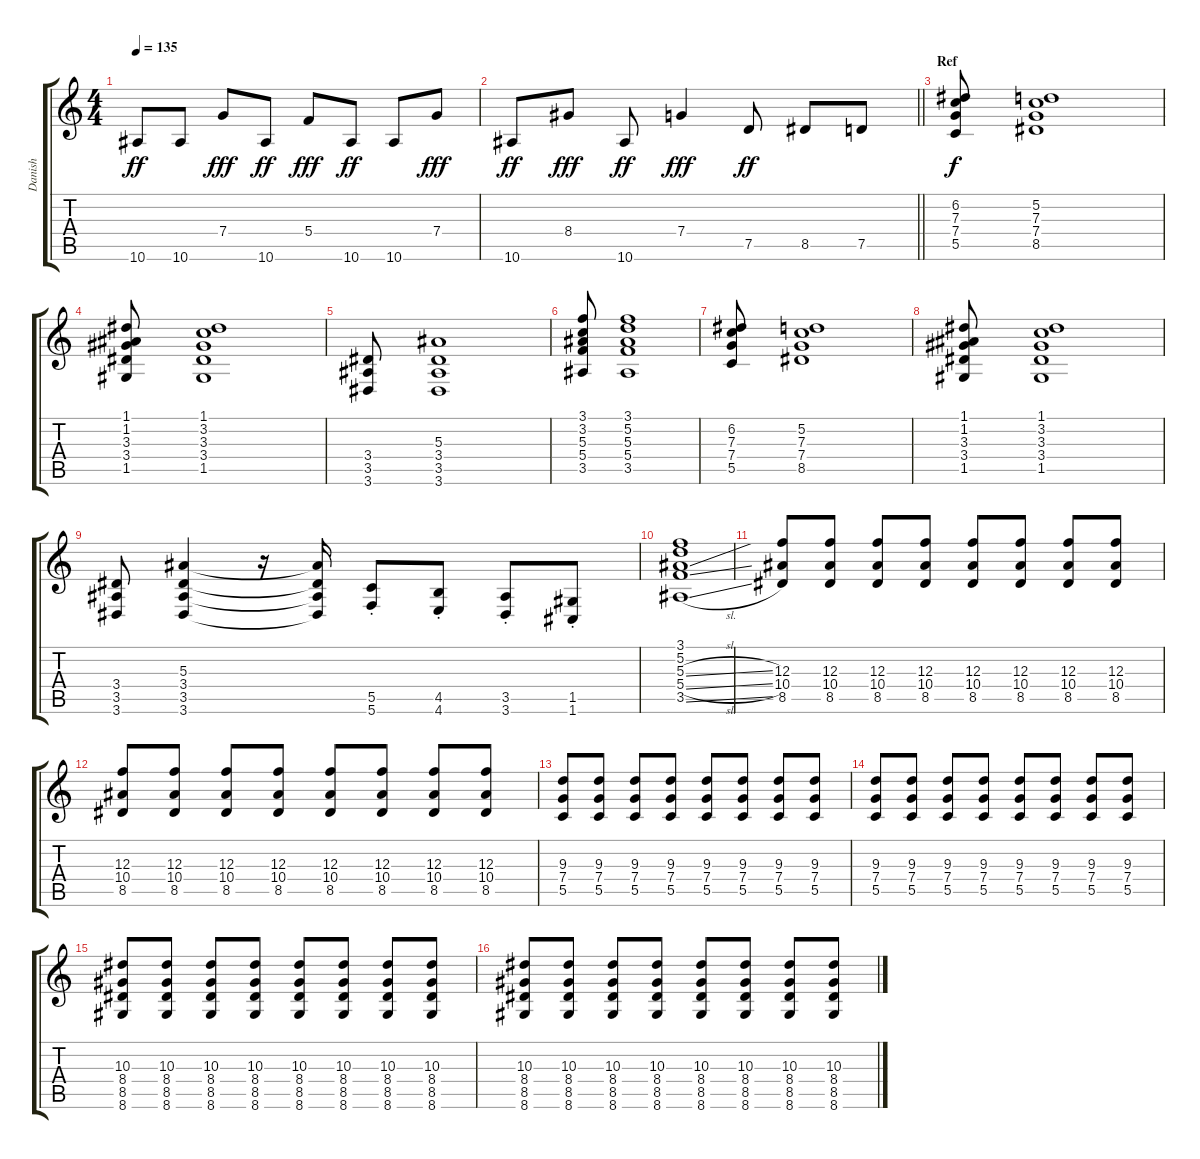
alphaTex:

\track ("Danish" "Danish") {instrument distortionguitar}
\staff {score tabs}
\tuning (D4 A3 F3 C3 G2 C2) {hide}
\ts (4 4)
\tempo 135
\clef g2
\ks c
10.6.8{dy ff} 10.6.8 7.4.8{dy fff} 10.6.8{dy ff} 5.4.8{dy fff} 10.6.8{dy ff} 10.6.8 7.4.8{dy fff} |
\barLineRight lightlight
10.6.8{dy ff} 8.4.8{dy fff} 10.6.8{dy ff} 7.4.4{dy fff} 7.5.8{dy ff} 8.5.8 7.5.8 |
\section ("" "Ref")
(6.2 7.3 7.4 5.5).8{dy f} (5.2 7.3 7.4 8.5).1 |
(1.1 1.2 3.3 3.4 1.5).8 (1.1 3.2 3.3 3.4 1.5).1 |
(3.4 3.5 3.6).8 (5.3 3.4 3.5 3.6).1 |
(3.1 3.2 5.3 5.4 3.5).8 (3.1 5.2 5.3 5.4 3.5).1 |
(6.2 7.3 7.4 5.5).8 (5.2 7.3 7.4 8.5).1 |
(1.1 1.2 3.3 3.4 1.5).8 (1.1 3.2 3.3 3.4 1.5).1 |
(3.4 3.5 3.6).8 (5.3 3.4 3.5 3.6).4 r.16 (5.3{t} 3.4{t} 3.5{t} 3.6{t}).16 (5.5{st} 5.6{st}).8 (4.5{st} 4.6{st}).8 (3.5{st} 3.6{st}).8 (1.5{st} 1.6{st}).8 |
(3.1 5.2 5.3{sl} 5.4{sl} 3.5{sl}).1 |
(12.3 10.4 8.5).8 (12.3 10.4 8.5).8 (12.3 10.4 8.5).8 (12.3 10.4 8.5).8 (12.3 10.4 8.5).8 (12.3 10.4 8.5).8 (12.3 10.4 8.5).8 (12.3 10.4 8.5).8 |
(12.3 10.4 8.5).8 (12.3 10.4 8.5).8 (12.3 10.4 8.5).8 (12.3 10.4 8.5).8 (12.3 10.4 8.5).8 (12.3 10.4 8.5).8 (12.3 10.4 8.5).8 (12.3 10.4 8.5).8 |
(9.3 7.4 5.5).8 (9.3 7.4 5.5).8 (9.3 7.4 5.5).8 (9.3 7.4 5.5).8 (9.3 7.4 5.5).8 (9.3 7.4 5.5).8 (9.3 7.4 5.5).8 (9.3 7.4 5.5).8 |
(9.3 7.4 5.5).8 (9.3 7.4 5.5).8 (9.3 7.4 5.5).8 (9.3 7.4 5.5).8 (9.3 7.4 5.5).8 (9.3 7.4 5.5).8 (9.3 7.4 5.5).8 (9.3 7.4 5.5).8 |
(10.3 8.4 8.5 8.6).8 (10.3 8.4 8.5 8.6).8 (10.3 8.4 8.5 8.6).8 (10.3 8.4 8.5 8.6).8 (10.3 8.4 8.5 8.6).8 (10.3 8.4 8.5 8.6).8 (10.3 8.4 8.5 8.6).8 (10.3 8.4 8.5 8.6).8 |
(10.3 8.4 8.5 8.6).8 (10.3 8.4 8.5 8.6).8 (10.3 8.4 8.5 8.6).8 (10.3 8.4 8.5 8.6).8 (10.3 8.4 8.5 8.6).8 (10.3 8.4 8.5 8.6).8 (10.3 8.4 8.5 8.6).8 (10.3 8.4 8.5 8.6).8
